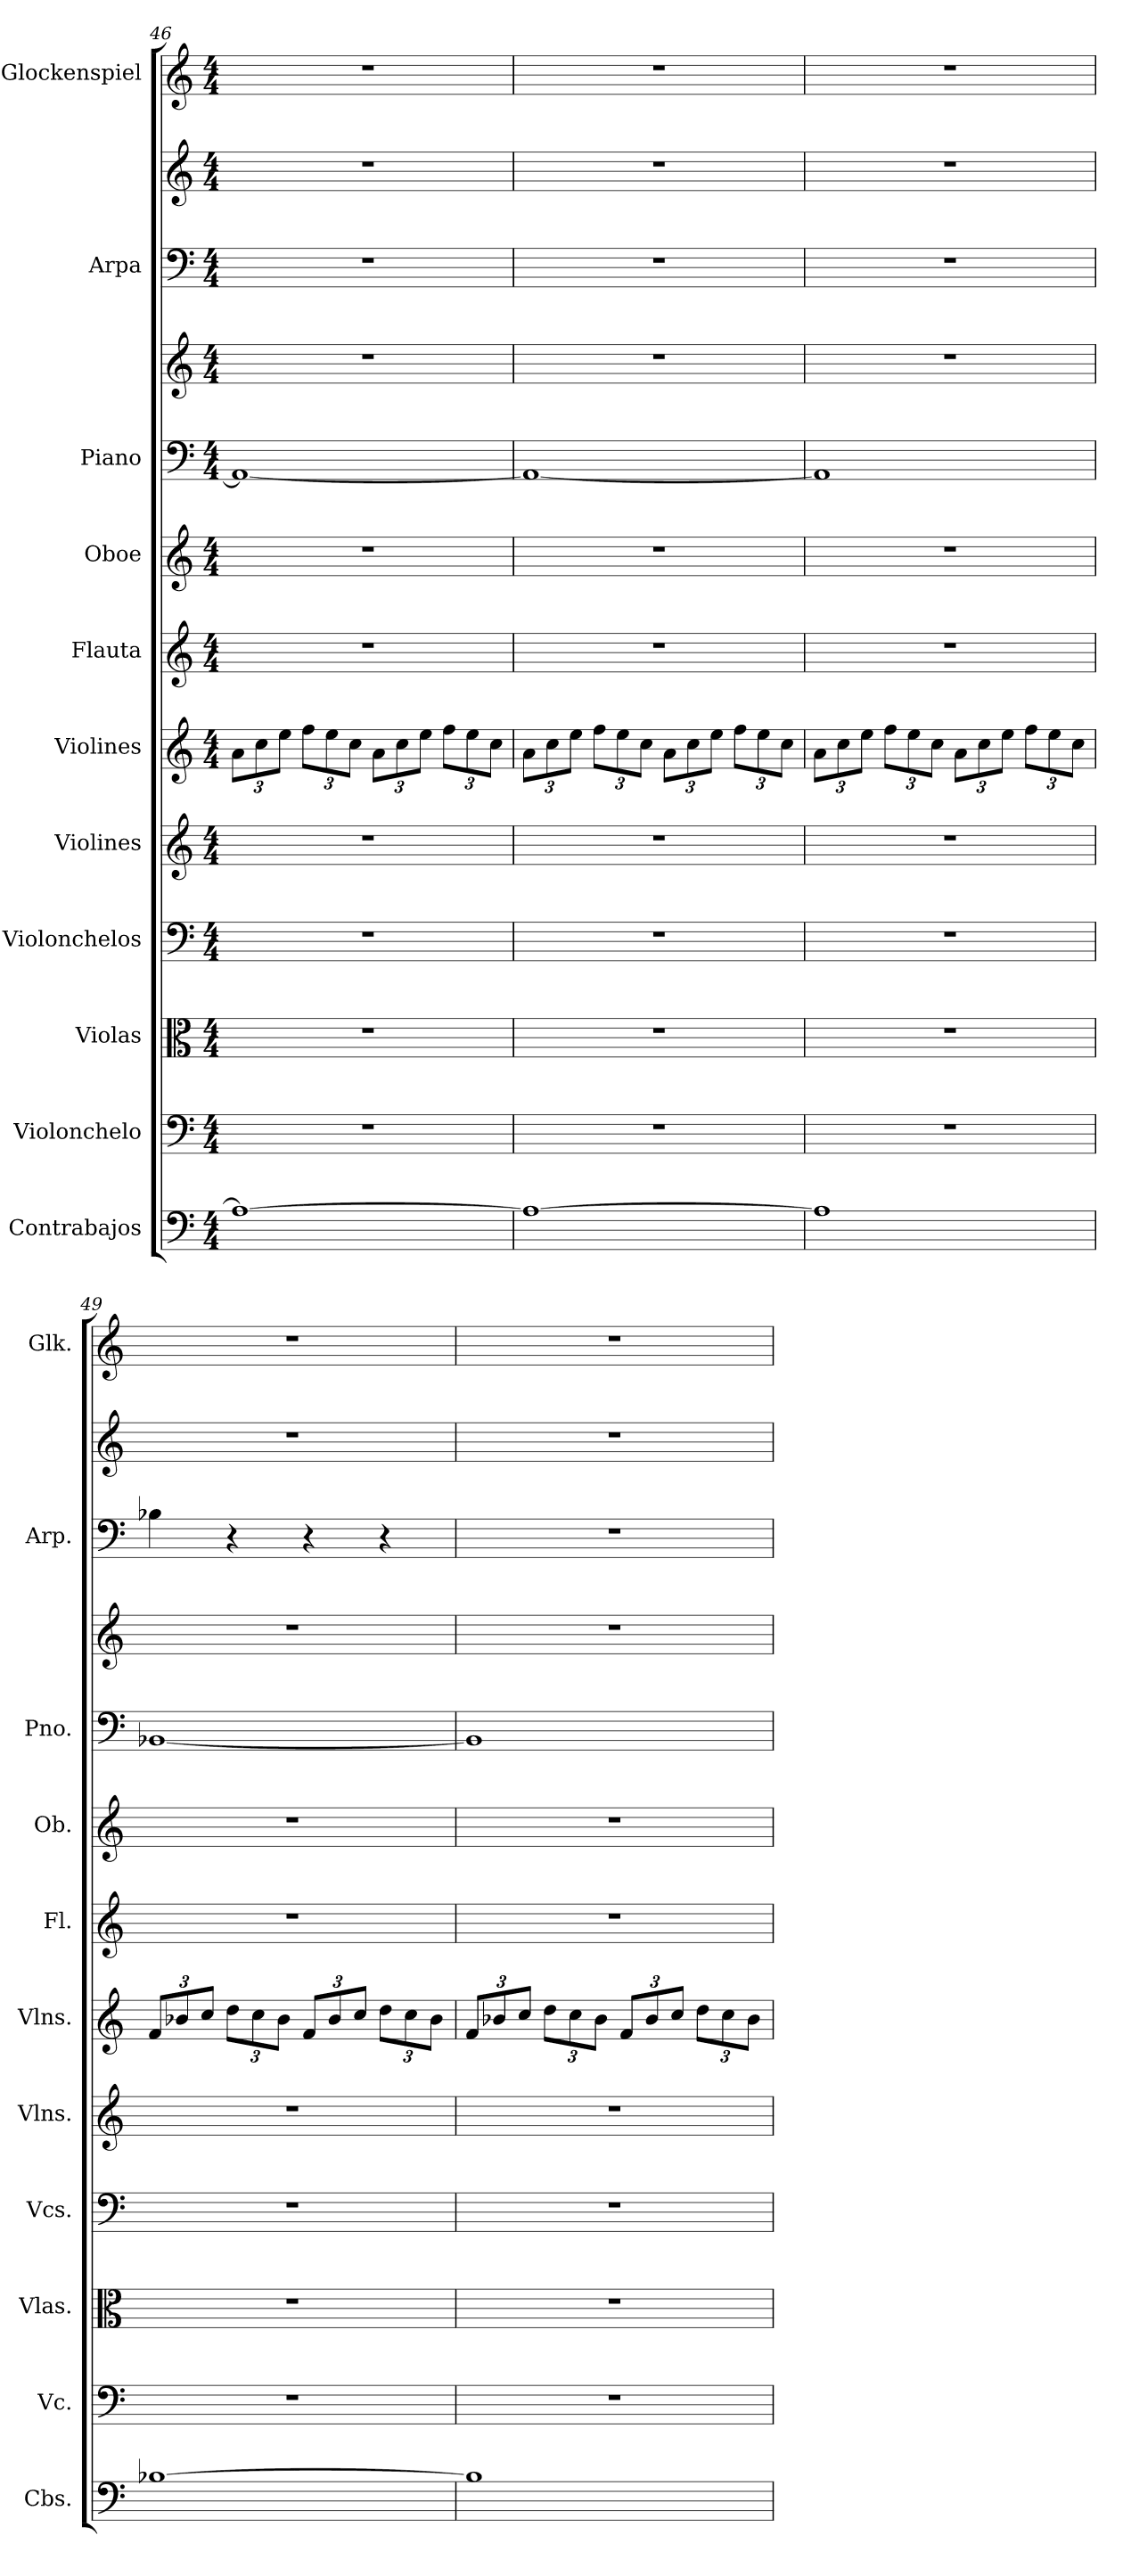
**kern	**kern	**kern	**kern	**kern	**kern	**kern	**kern	**kern	**kern	**kern	**kern	**kern
*part11	*part10	*part9	*part8	*part7	*part6	*part5	*part4	*part3	*part3	*part2	*part2	*part1
*staff13	*staff12	*staff11	*staff10	*staff9	*staff8	*staff7	*staff6	*staff5	*staff4	*staff3	*staff2	*staff1
*I"Contrabajos	*I"Violonchelo	*I"Violas	*I"Violonchelos	*I"Violines	*I"Violines	*I"Flauta	*I"Oboe	*I"Piano	*	*I"Arpa	*	*I"Glockenspiel
*I'Cbs.	*I'Vc.	*I'Vlas.	*I'Vcs.	*I'Vlns.	*I'Vlns.	*I'Fl.	*I'Ob.	*I'Pno.	*	*I'Arp.	*	*I'Glk.
*clefF4	*clefF4	*clefC3	*clefF4	*clefG2	*clefG2	*clefG2	*clefG2	*clefF4	*clefG2	*clefF4	*clefG2	*clefG2
*ITrd7c12	*	*	*	*	*	*	*	*	*	*	*	*ITrd-14c-24
*k[]	*k[]	*k[]	*k[]	*k[]	*k[]	*k[]	*k[]	*k[]	*k[]	*k[]	*k[]	*k[]
*M4/4	*M4/4	*M4/4	*M4/4	*M4/4	*M4/4	*M4/4	*M4/4	*M4/4	*M4/4	*M4/4	*M4/4	*M4/4
*	*	*	*	*	*Xbrackettup	*	*	*	*	*	*	*
=46	=46	=46	=46	=46	=46	=46	=46	=46	=46	=46	=46	=46
1AA_	1r	1r	1r	1r	12a\L	1r	1r	1AA_	1r	1r	1r	1r
.	.	.	.	.	12cc\	.	.	.	.	.	.	.
.	.	.	.	.	12ee\J	.	.	.	.	.	.	.
.	.	.	.	.	12ff\L	.	.	.	.	.	.	.
.	.	.	.	.	12ee\	.	.	.	.	.	.	.
.	.	.	.	.	12cc\J	.	.	.	.	.	.	.
.	.	.	.	.	12a\L	.	.	.	.	.	.	.
.	.	.	.	.	12cc\	.	.	.	.	.	.	.
.	.	.	.	.	12ee\J	.	.	.	.	.	.	.
.	.	.	.	.	12ff\L	.	.	.	.	.	.	.
.	.	.	.	.	12ee\	.	.	.	.	.	.	.
.	.	.	.	.	12cc\J	.	.	.	.	.	.	.
=47	=47	=47	=47	=47	=47	=47	=47	=47	=47	=47	=47	=47
1AA_	1r	1r	1r	1r	12a\L	1r	1r	1AA_	1r	1r	1r	1r
.	.	.	.	.	12cc\	.	.	.	.	.	.	.
.	.	.	.	.	12ee\J	.	.	.	.	.	.	.
.	.	.	.	.	12ff\L	.	.	.	.	.	.	.
.	.	.	.	.	12ee\	.	.	.	.	.	.	.
.	.	.	.	.	12cc\J	.	.	.	.	.	.	.
.	.	.	.	.	12a\L	.	.	.	.	.	.	.
.	.	.	.	.	12cc\	.	.	.	.	.	.	.
.	.	.	.	.	12ee\J	.	.	.	.	.	.	.
.	.	.	.	.	12ff\L	.	.	.	.	.	.	.
.	.	.	.	.	12ee\	.	.	.	.	.	.	.
.	.	.	.	.	12cc\J	.	.	.	.	.	.	.
!!LO:PB:g=z
=48	=48	=48	=48	=48	=48	=48	=48	=48	=48	=48	=48	=48
1AA]	1r	1r	1r	1r	12a\L	1r	1r	1AA]	1r	1r	1r	1r
.	.	.	.	.	12cc\	.	.	.	.	.	.	.
.	.	.	.	.	12ee\J	.	.	.	.	.	.	.
.	.	.	.	.	12ff\L	.	.	.	.	.	.	.
.	.	.	.	.	12ee\	.	.	.	.	.	.	.
.	.	.	.	.	12cc\J	.	.	.	.	.	.	.
.	.	.	.	.	12a\L	.	.	.	.	.	.	.
.	.	.	.	.	12cc\	.	.	.	.	.	.	.
.	.	.	.	.	12ee\J	.	.	.	.	.	.	.
.	.	.	.	.	12ff\L	.	.	.	.	.	.	.
.	.	.	.	.	12ee\	.	.	.	.	.	.	.
.	.	.	.	.	12cc\J	.	.	.	.	.	.	.
=49	=49	=49	=49	=49	=49	=49	=49	=49	=49	=49	=49	=49
[1BB-X	1r	1r	1r	1r	12f/L	1r	1r	[1BB-X	1r	4B-X\	1r	1r
.	.	.	.	.	12b-X/	.	.	.	.	.	.	.
.	.	.	.	.	12cc/J	.	.	.	.	.	.	.
.	.	.	.	.	12dd\L	.	.	.	.	4r	.	.
.	.	.	.	.	12cc\	.	.	.	.	.	.	.
.	.	.	.	.	12b-\J	.	.	.	.	.	.	.
.	.	.	.	.	12f/L	.	.	.	.	4r	.	.
.	.	.	.	.	12b-/	.	.	.	.	.	.	.
.	.	.	.	.	12cc/J	.	.	.	.	.	.	.
.	.	.	.	.	12dd\L	.	.	.	.	4r	.	.
.	.	.	.	.	12cc\	.	.	.	.	.	.	.
.	.	.	.	.	12b-\J	.	.	.	.	.	.	.
=50	=50	=50	=50	=50	=50	=50	=50	=50	=50	=50	=50	=50
1BB-]	1r	1r	1r	1r	12f/L	1r	1r	1BB-]	1r	1r	1r	1r
.	.	.	.	.	12b-X/	.	.	.	.	.	.	.
.	.	.	.	.	12cc/J	.	.	.	.	.	.	.
.	.	.	.	.	12dd\L	.	.	.	.	.	.	.
.	.	.	.	.	12cc\	.	.	.	.	.	.	.
.	.	.	.	.	12b-\J	.	.	.	.	.	.	.
.	.	.	.	.	12f/L	.	.	.	.	.	.	.
.	.	.	.	.	12b-/	.	.	.	.	.	.	.
.	.	.	.	.	12cc/J	.	.	.	.	.	.	.
.	.	.	.	.	12dd\L	.	.	.	.	.	.	.
.	.	.	.	.	12cc\	.	.	.	.	.	.	.
.	.	.	.	.	12b-\J	.	.	.	.	.	.	.
=	=	=	=	=	=	=	=	=	=	=	=	=
*-	*-	*-	*-	*-	*-	*-	*-	*-	*-	*-	*-	*-
